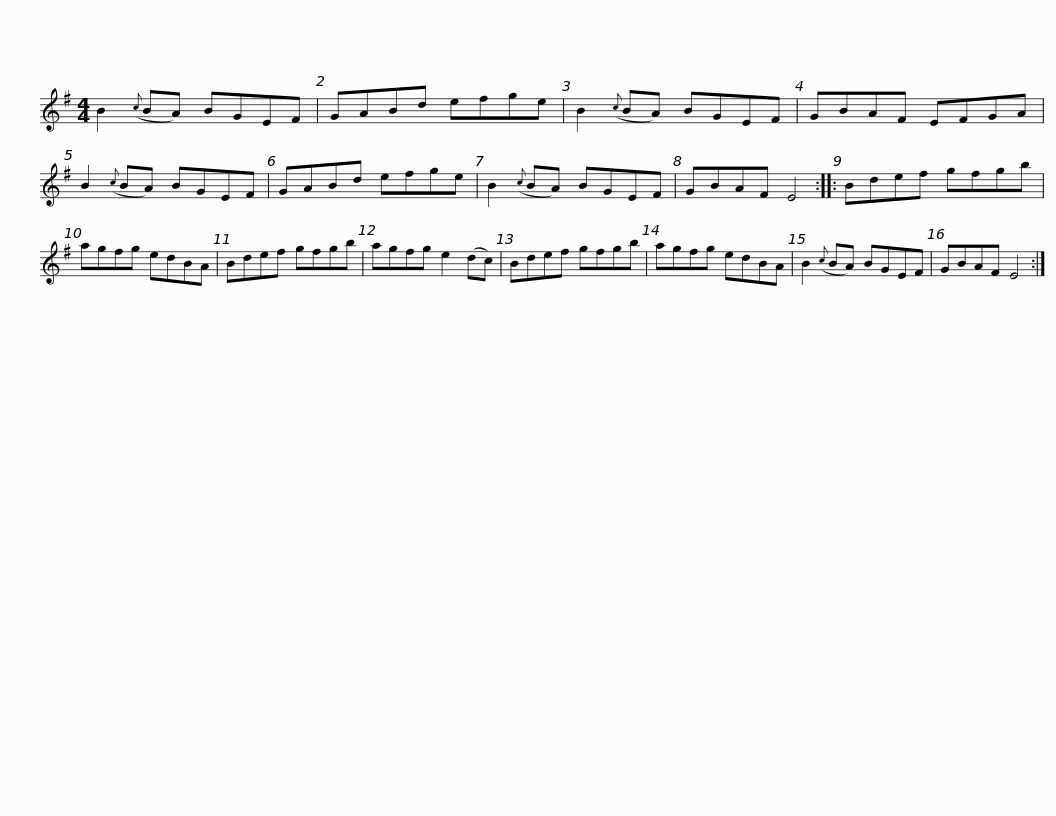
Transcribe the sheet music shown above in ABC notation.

X:1
L:1/8
M:4/4
I:linebreak $
K:Emin
V:1 treble
V:1
 B2({c} BA) BGEF | GABd efge | B2({c} BA) BGEF | GBAF EFGA | B2({c} BA) BGEF |$ %5
 GABd efge | B2({c} BA) BGEF | GBAF E4 :: Bdef gfgb | agfg edBA |$ %10
 Bdef gfgb | agfg e2 (dc) | Bdef gfgb | agfg edBA | B2({c} BA) BGEF | %15
 GBAF E4 :| %16
